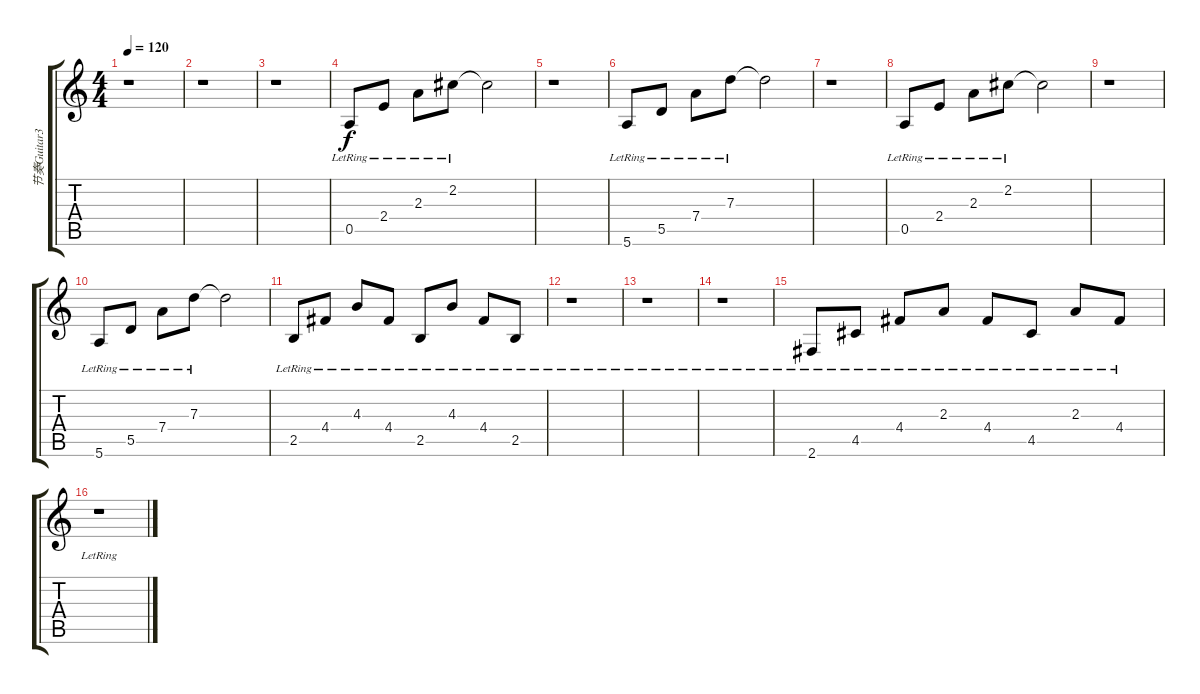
\track ("节奏Guitar3" "节奏Guitar3") {instrument acousticguitarsteel}
\staff {score tabs}
\tuning (E4 B3 G3 D3 A2 E2) {hide}
\ts (4 4)
\tempo 120
\clef g2
\ks c
r.1{dy f} |
r.1 |
r.1 |
0.5{lr}.8 2.4{lr}.8 2.3{lr}.8 2.2{lr}.8 2.2{t}.2 |
r.1 |
5.6{lr}.8 5.5{lr}.8 7.4{lr}.8 7.3{lr}.8 7.3{t}.2 |
r.1 |
0.5{lr}.8 2.4{lr}.8 2.3{lr}.8 2.2{lr}.8 2.2{t}.2 |
r.1 |
5.6{lr}.8 5.5{lr}.8 7.4{lr}.8 7.3{lr}.8 7.3{t}.2 |
2.5{lr}.8 4.4{lr}.8 4.3{lr}.8 4.4{lr}.8 2.5{lr}.8 4.3{lr}.8 4.4{lr}.8 2.5{lr}.8 |
r.1 |
r.1 |
r.1 |
2.6{lr}.8 4.5{lr}.8 4.4{lr}.8 2.3{lr}.8 4.4{lr}.8 4.5{lr}.8 2.3{lr}.8 4.4{lr}.8 |
r.1
